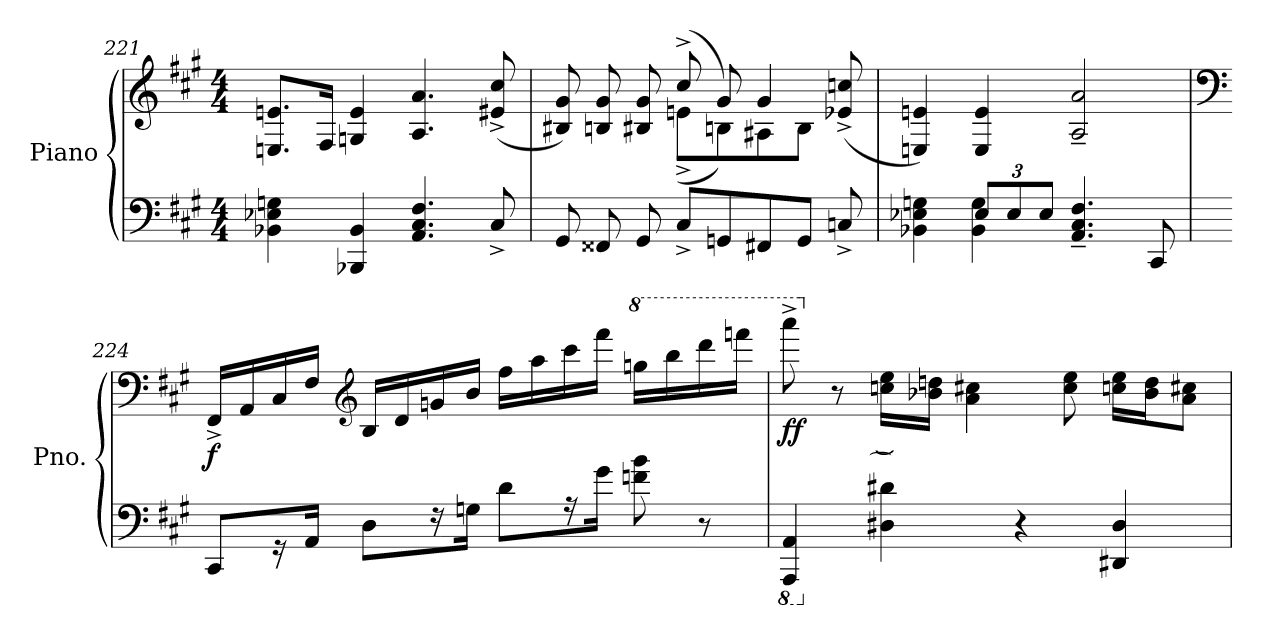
**kern	**kern	**dynam
*part1	*part1	*part1
*staff2	*staff1	*staff1/2
*I"Piano	*	*
*I'Pno.	*	*
*clefF4	*clefG2	*
*k[f#c#g#]	*k[f#c#g#]	*
*M4/4	*M4/4	*
=221	=221	=221
4BB-X\ 4E-X\ 4Gn\	8.En/ 8.en/L	.
.	16F#/Jk	.
4BBB-X/ 4BB-/	4Gn/ 4e/	.
4.AA/ 4.C#/ 4.F#/	4.A/ 4.a/	.
8C#^/	(<8e#X/^ 8cc#/^	.
=222	=222	=222
*	*^	*
8GG#/	8B#X/ 8g#/)	4.ryy	.
8FF##X/	8Bn/ 8g#/	.	.
8GG#/	8B#X/ 8g#/	.	.
8C#^/L	(>8cc#^/	(<8en^\L	.
8GGn/	8g#i/)	8Bn\)	.
8FF#X/	4g#/	8A#X\	.
8GG/J	.	8B\J	.
8Cn^/	(<8e-X/^ 8ccn/^	8ryy	.
*	*v	*v	*
=223	=223	=223
*^	*	*
4BB-X\ 4E-X\ 4Gn\	4ryy	4En/ 4en/)	.
*Xbrackettup	*	*	*
12E-/L	4BB-\ 4G\	4E/ 4e/	.
12E-/	.	.	.
12E-/J	.	.	.
4.AA/~ 4.C#/~ 4.F#/~	2ryy	2A/~ 2a/~	.
8CC#/	.	.	.
*v	*v	*	*
=224	=224	=224
*	*clefF4	*
!	!	!LO:DY:b
8CC#/L	16FF#^/LL	f
.	16AA/	.
16r	16C#/	.
16AA/Jk	16F#/JJ	.
*	*clefG2	*
8D\L	16B/LL	.
.	16d/	.
16r	16gn/	.
16Gn\Jk	16b/JJ	.
8d\L	16ff#\LL	.
.	16aa\	.
16rA	16ccc#\	.
16g#\Jk	16fff#\JJ	.
*	*8va	*
8fn\ 8b\	16gggn\LL	.
.	16bbb\	.
8r	16dddd\	.
.	16ffffn\JJ	.
=225	=225	=225
*8ba	*	*
!	!	!LO:DY:b
4AAAA/ 4AAA/	8aaaa^\	ff
*	*X8va	*
.	8r	.
*X8ba	*	*
!LO:TX:a:t=͡	!	!
!LO:TX:a:t=͜	!	!
4D#X\ 4d#X\	16ccn\ 16ee\LL	.
.	16b-X\ 16ddn\JJ	.
.	4a\ 4cc#X\	.
4r	.	.
.	8cc#\ 8ee\	.
4DD#X/ 4D#/	16ccn\ 16ee\LL	.
.	16b-\ 16dd\J	.
.	8a\ 8cc#X\J	.
=	=	=
*-	*-	*-
